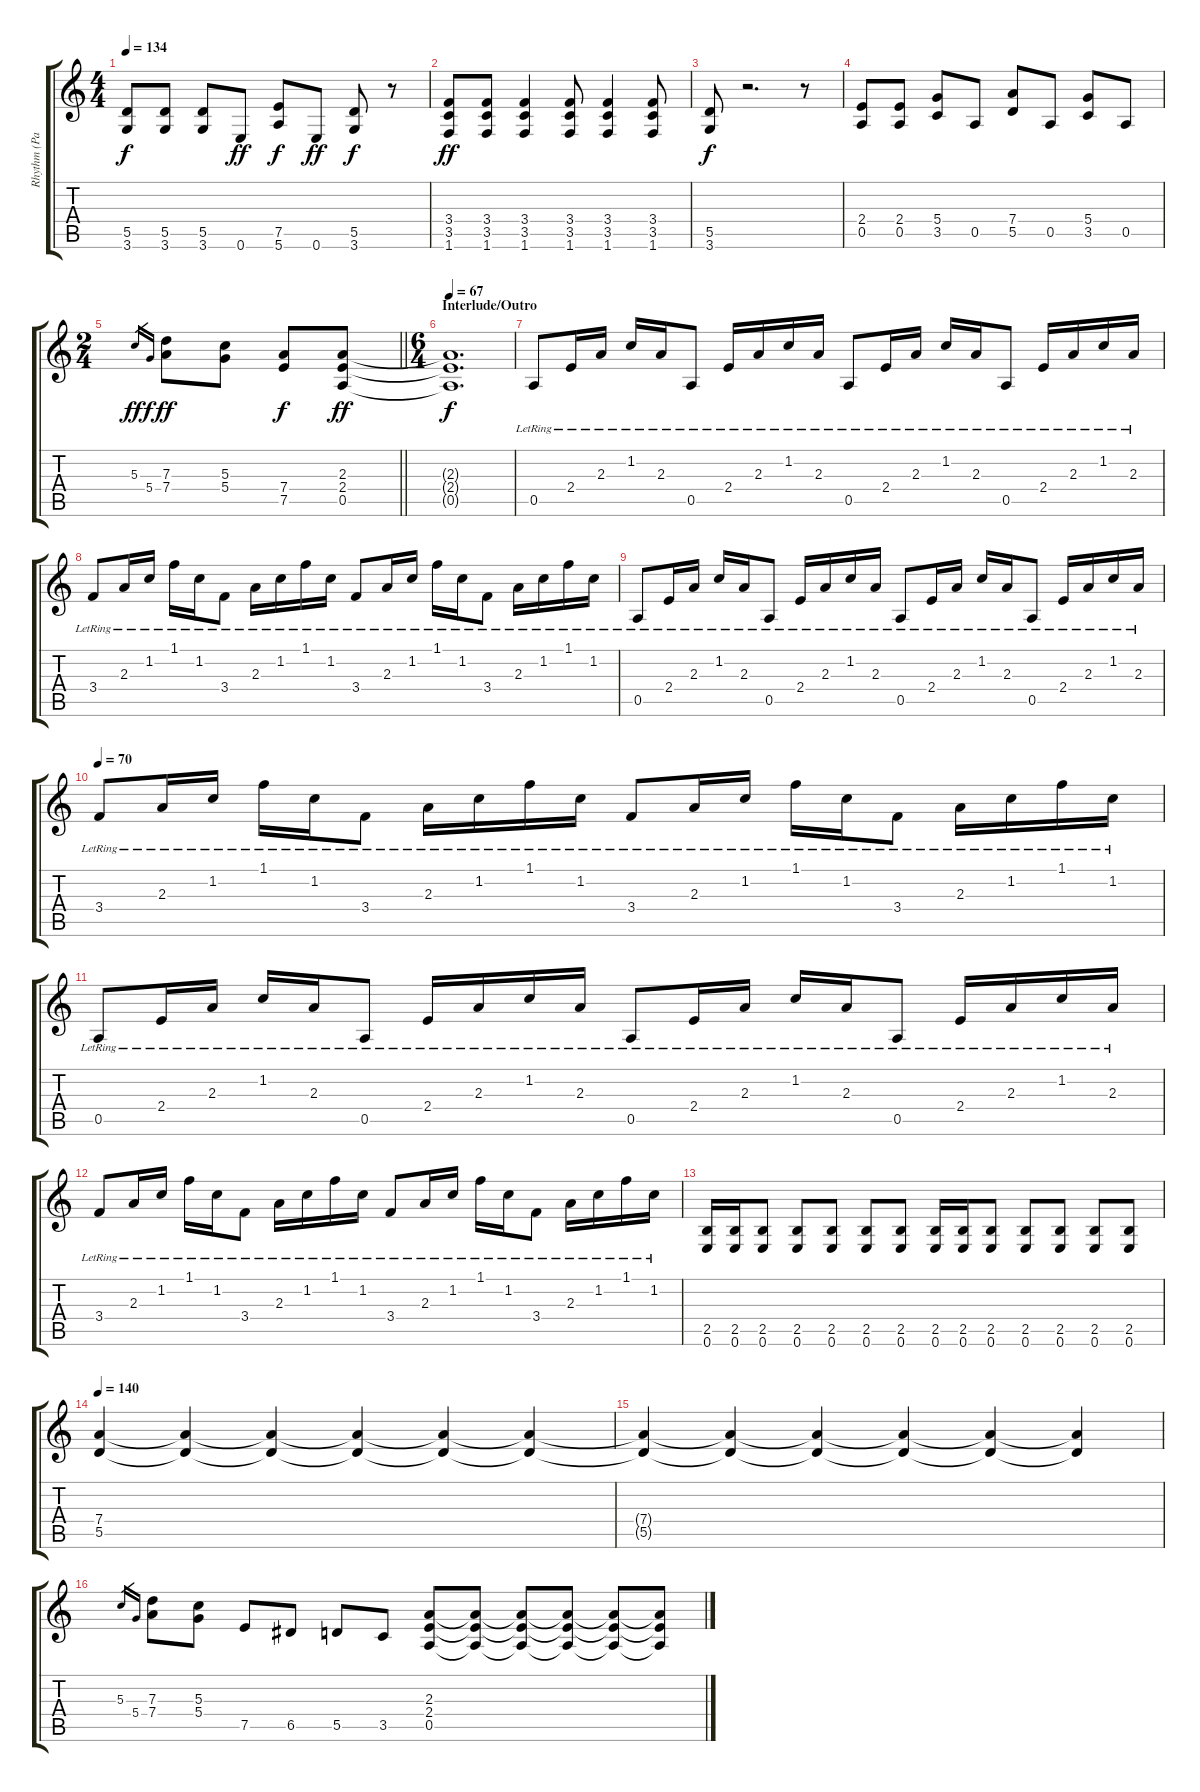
\track ("Rhythm (Paul)" "Rhythm (Pa") {instrument distortionguitar}
\staff {score tabs}
\tuning (E4 B3 G3 D3 A2 E2) {hide}
\ts (4 4)
\tempo 134
\clef g2
\ks c
(5.5 3.6).8{dy f} (5.5 3.6).8 (5.5 3.6).8 0.6.8{dy ff} (7.5 5.6).8{dy f} 0.6.8{dy ff} (5.5 3.6).8{dy f} r.8 |
(3.4 3.5 1.6).8{dy ff} (3.4 3.5 1.6).8 (3.4 3.5 1.6).4 (3.4 3.5 1.6).8 (3.4 3.5 1.6).4 (3.4 3.5 1.6).8 |
(5.5 3.6).8{dy f} r.2{d} r.8 |
(2.4 0.5).8 (2.4 0.5).8 (5.4 3.5).8 0.5.8 (7.4 5.5).8 0.5.8 (5.4 3.5).8 0.5.8 |
\ts (2 4)
\barLineRight lightlight
5.3.16{gr dy ff} 5.4.16{gr dy f} (7.3 7.4).8{dy ff} (5.3 5.4).8 (7.4 7.5).8{dy f} (2.3 2.4 0.5).8{dy ff} |
\ts (6 4)
\section ("" "Interlude/Outro")
\tempo 67
(2.3{t} 2.4{t} 0.5{t}).1{d dy f} |
0.5{lr}.8{instrument acousticguitarsteel} 2.4{lr}.16 2.3{lr}.16 1.2{lr}.16 2.3{lr}.16 0.5{lr}.8 2.4{lr}.16 2.3{lr}.16 1.2{lr}.16 2.3{lr}.16 0.5{lr}.8 2.4{lr}.16 2.3{lr}.16 1.2{lr}.16 2.3{lr}.16 0.5{lr}.8 2.4{lr}.16 2.3{lr}.16 1.2{lr}.16 2.3{lr}.16 |
3.4{lr}.8 2.3{lr}.16 1.2{lr}.16 1.1{lr}.16 1.2{lr}.16 3.4{lr}.8 2.3{lr}.16 1.2{lr}.16 1.1{lr}.16 1.2{lr}.16 3.4{lr}.8 2.3{lr}.16 1.2{lr}.16 1.1{lr}.16 1.2{lr}.16 3.4{lr}.8 2.3{lr}.16 1.2{lr}.16 1.1{lr}.16 1.2{lr}.16 |
0.5{lr}.8{instrument acousticguitarsteel} 2.4{lr}.16 2.3{lr}.16 1.2{lr}.16 2.3{lr}.16 0.5{lr}.8 2.4{lr}.16 2.3{lr}.16 1.2{lr}.16 2.3{lr}.16 0.5{lr}.8 2.4{lr}.16 2.3{lr}.16 1.2{lr}.16 2.3{lr}.16 0.5{lr}.8 2.4{lr}.16 2.3{lr}.16 1.2{lr}.16 2.3{lr}.16 |
\tempo 70
3.4{lr}.8 2.3{lr}.16 1.2{lr}.16 1.1{lr}.16 1.2{lr}.16 3.4{lr}.8 2.3{lr}.16 1.2{lr}.16 1.1{lr}.16 1.2{lr}.16 3.4{lr}.8 2.3{lr}.16 1.2{lr}.16 1.1{lr}.16 1.2{lr}.16 3.4{lr}.8 2.3{lr}.16 1.2{lr}.16 1.1{lr}.16 1.2{lr}.16 |
0.5{lr}.8{instrument acousticguitarsteel} 2.4{lr}.16 2.3{lr}.16 1.2{lr}.16 2.3{lr}.16 0.5{lr}.8 2.4{lr}.16 2.3{lr}.16 1.2{lr}.16 2.3{lr}.16 0.5{lr}.8 2.4{lr}.16 2.3{lr}.16 1.2{lr}.16 2.3{lr}.16 0.5{lr}.8 2.4{lr}.16 2.3{lr}.16 1.2{lr}.16 2.3{lr}.16 |
3.4{lr}.8 2.3{lr}.16 1.2{lr}.16 1.1{lr}.16 1.2{lr}.16 3.4{lr}.8 2.3{lr}.16 1.2{lr}.16 1.1{lr}.16 1.2{lr}.16 3.4{lr}.8 2.3{lr}.16 1.2{lr}.16 1.1{lr}.16 1.2{lr}.16 3.4{lr}.8 2.3{lr}.16 1.2{lr}.16 1.1{lr}.16 1.2{lr}.16 |
(2.5 0.6).16{instrument distortionguitar} (2.5 0.6).16 (2.5 0.6).8 (2.5 0.6).8 (2.5 0.6).8 (2.5 0.6).8 (2.5 0.6).8 (2.5 0.6).16 (2.5 0.6).16 (2.5 0.6).8 (2.5 0.6).8 (2.5 0.6).8 (2.5 0.6).8 (2.5 0.6).8 |
\tempo 140
(7.4 5.5).4 (7.4{t} 5.5{t}).4 (7.4{t} 5.5{t}).4 (7.4{t} 5.5{t}).4 (7.4{t} 5.5{t}).4 (7.4{t} 5.5{t}).4 |
(7.4{t} 5.5{t}).4 (7.4{t} 5.5{t}).4 (7.4{t} 5.5{t}).4 (7.4{t} 5.5{t}).4 (7.4{t} 5.5{t}).4 (7.4{t} 5.5{t}).4 |
5.3.16{gr} 5.4.16{gr} (7.3 7.4).8 (5.3 5.4).8 7.5.8 6.5.8 5.5.8 3.5.8 (2.3 2.4 0.5).8 (2.3{t} 2.4{t} 0.5{t}).8 (2.3{t} 2.4{t} 0.5{t}).8 (2.3{t} 2.4{t} 0.5{t}).8 (2.3{t} 2.4{t} 0.5{t}).8 (2.3{t} 2.4{t} 0.5{t}).8
